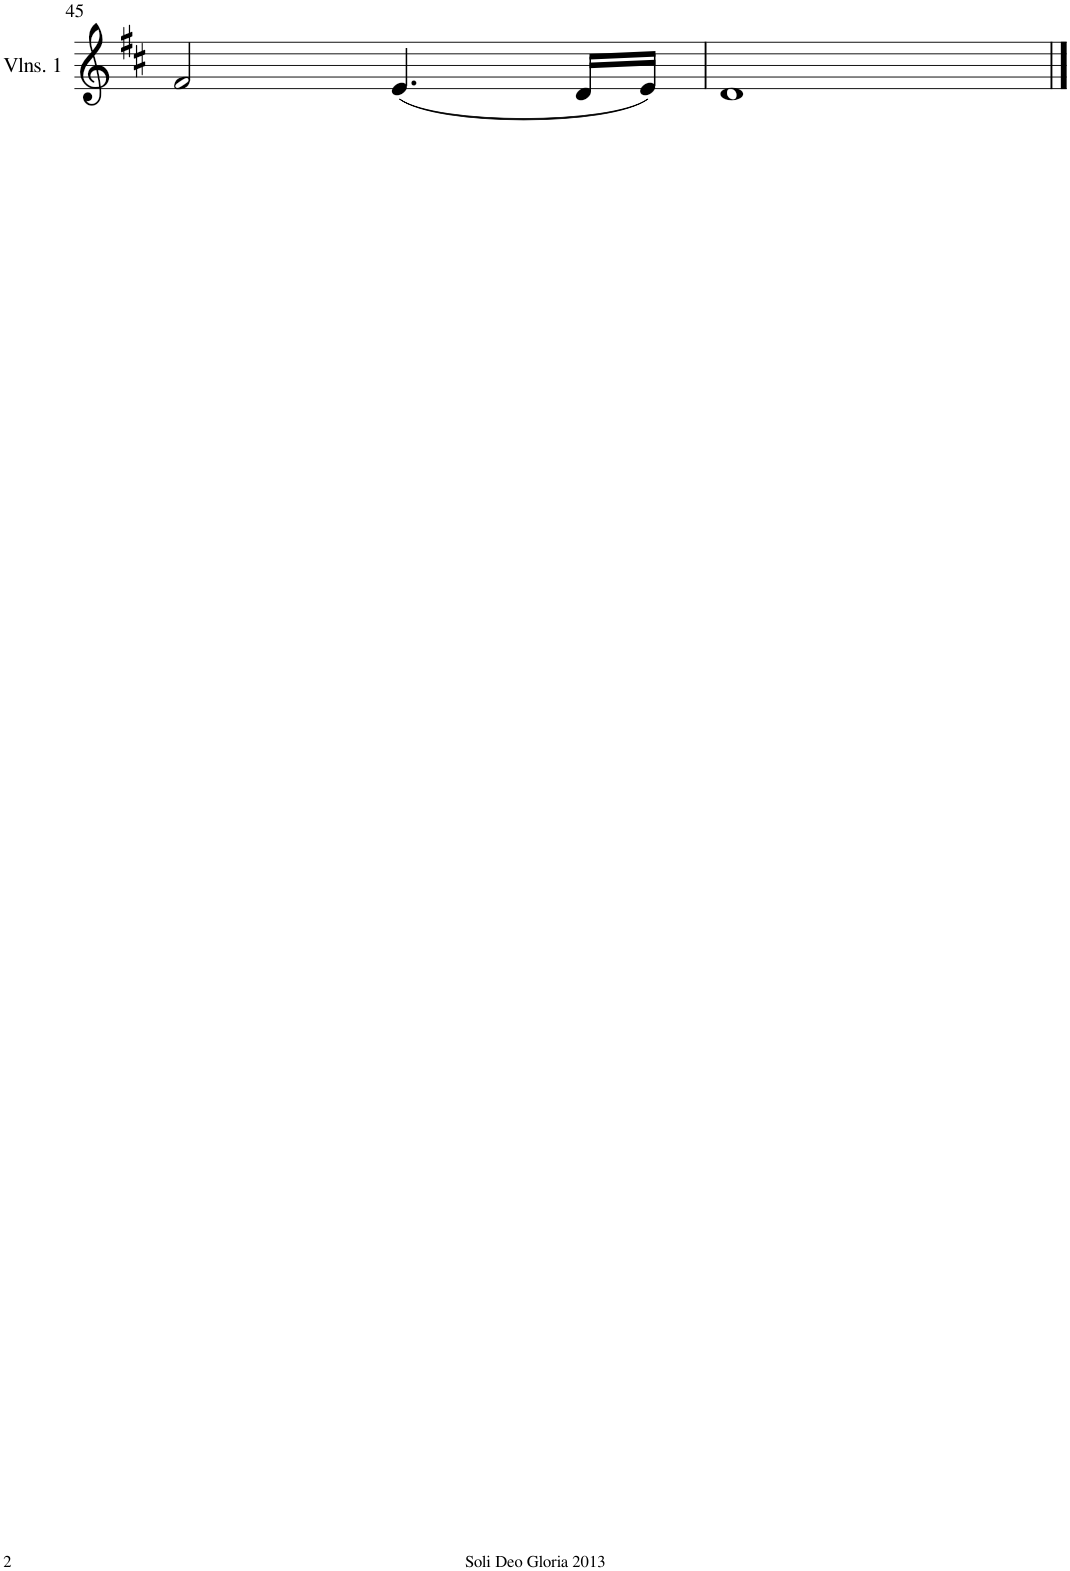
**kern
*part1
*staff1
*I"Violins 1
*I'Vlns. 1
!!LO:PB:g=z
*clefG2
*k[f#c#]
*M4/4
*met(c|)
=45
2f#/
(4.e/
16d/LL
16e/JJ)
=46
1d
==
*-
